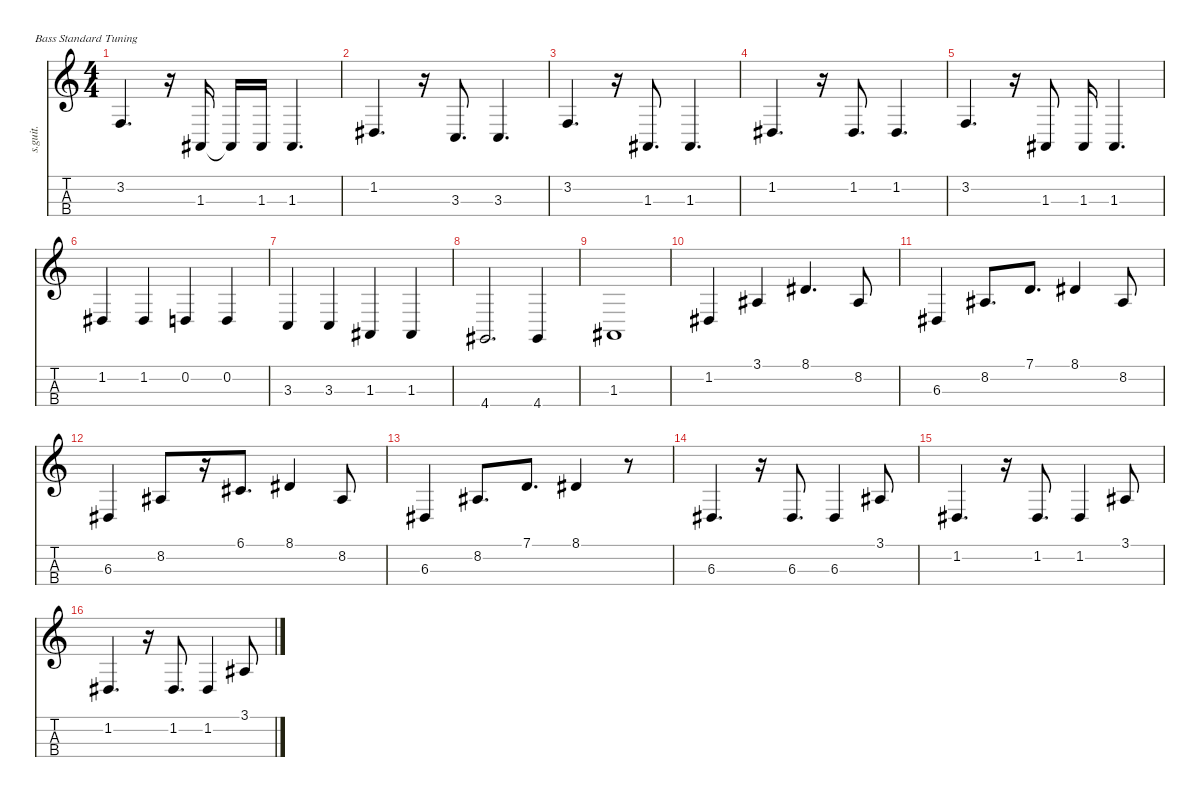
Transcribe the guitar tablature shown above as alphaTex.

\defaultSystemsLayout 4
\hideDynamics
\bracketExtendMode nobrackets
\track ("Bass" "s.guit.") {instrument fretlessbass}
\staff {score tabs}
\tuning (G2 D2 A1 E1)
\ts (4 4)
\tempo (100 hide)
\clef g2
\ks c
3.2.4{d dy f} r.16 1.3{acc #}.16 1.3{t}.16 1.3{acc #}.16 1.3{acc #}.4{d} |
1.2{acc #}.4{d} r.16 3.3.8{d} 3.3.4{d} |
3.2.4{d} r.16 1.3{acc #}.8{d} 1.3{acc #}.4{d} |
1.2{acc #}.4{d} r.16 1.2{acc #}.8{d} 1.2{acc #}.4{d} |
3.2.4{d} r.16 1.3{acc #}.8 1.3{acc #}.16 1.3{acc #}.4{d} |
1.2{acc #}.4 1.2{acc #}.4 0.2.4 0.2.4 |
3.3.4 3.3.4 1.3{acc #}.4 1.3{acc #}.4 |
4.4{acc #}.2{d} 4.4{acc #}.4 |
1.3{acc #}.1 |
1.2{acc #}.4 3.1{acc #}.4 8.1{acc #}.4{d} 8.2{acc #}.8 |
6.3{acc #}.4 8.2{acc #}.8{d} 7.1.8{d} 8.1{acc #}.4 8.2{acc #}.8 |
6.3{acc #}.4 8.2{acc #}.8 r.16 6.1{acc #}.8{d} 8.1{acc #}.4 8.2{acc #}.8 |
6.3{acc #}.4 8.2{acc #}.8{d} 7.1.8{d} 8.1{acc #}.4 r.8 |
6.3{acc #}.4{d} r.16 6.3{acc #}.8{d} 6.3{acc #}.4 3.1{acc #}.8 |
1.2{acc #}.4{d} r.16 1.2{acc #}.8{d} 1.2{acc #}.4 3.1{acc #}.8 |
1.2{acc #}.4{d} r.16 1.2{acc #}.8{d} 1.2{acc #}.4 3.1{acc #}.8
